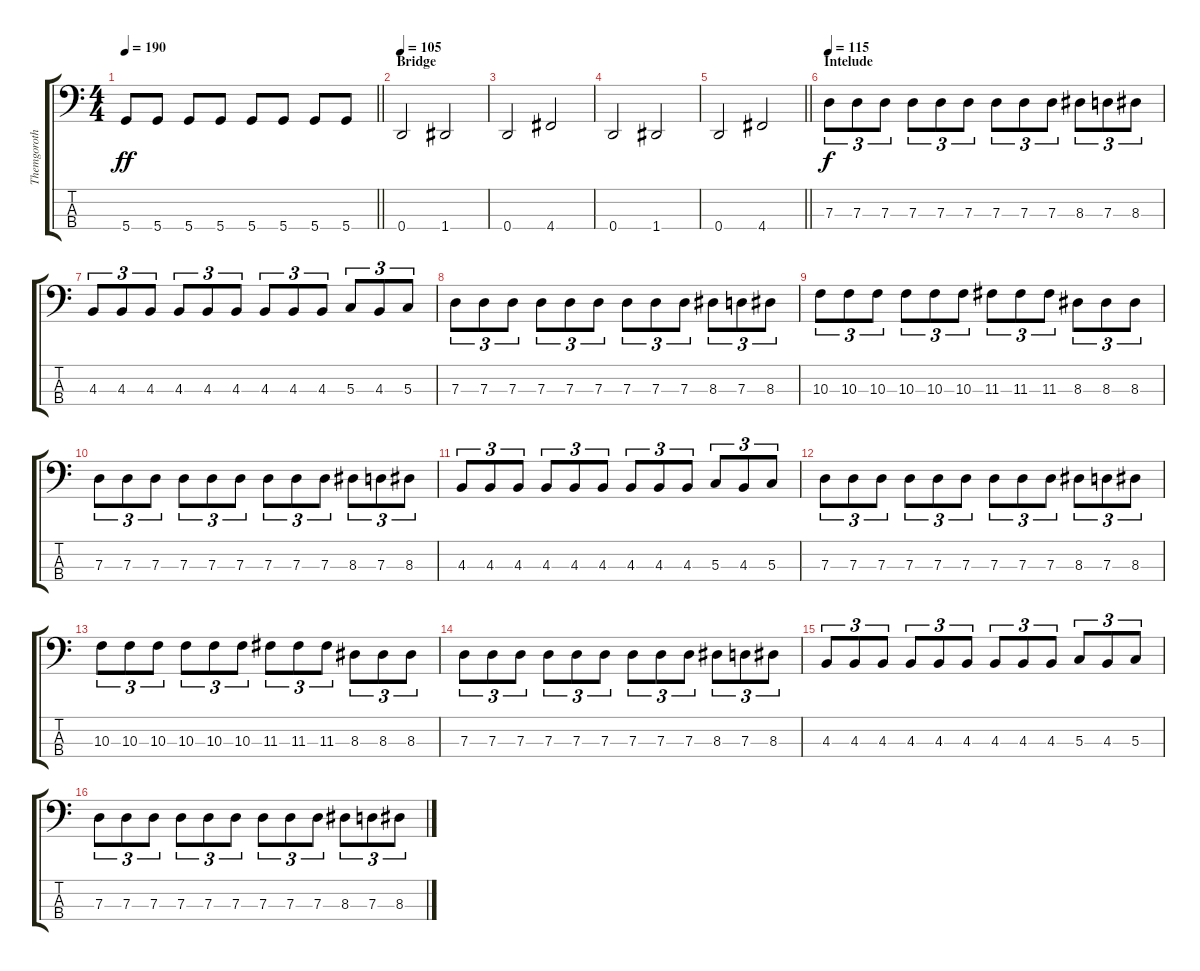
\track ("Themgoroth" "Themgoroth") {instrument electricbassfinger}
\staff {score tabs}
\tuning (F2 C2 G1 D1) {hide}
\ts (4 4)
\tempo 190
\clef f4
\barLineRight lightlight
\ks c
5.4.8{dy ff} 5.4.8 5.4.8 5.4.8 5.4.8 5.4.8 5.4.8 5.4.8 |
\section ("" "Bridge")
\tempo 105
0.4.2 1.4.2 |
0.4.2 4.4.2 |
0.4.2 1.4.2 |
\barLineRight lightlight
0.4.2 4.4.2 |
\section ("" "Intelude")
\tempo 115
7.3.8{tu (3 2) dy f} 7.3.8{tu (3 2)} 7.3.8{tu (3 2)} 7.3.8{tu (3 2)} 7.3.8{tu (3 2)} 7.3.8{tu (3 2)} 7.3.8{tu (3 2)} 7.3.8{tu (3 2)} 7.3.8{tu (3 2)} 8.3.8{tu (3 2)} 7.3.8{tu (3 2)} 8.3.8{tu (3 2)} |
4.3.8{tu (3 2)} 4.3.8{tu (3 2)} 4.3.8{tu (3 2)} 4.3.8{tu (3 2)} 4.3.8{tu (3 2)} 4.3.8{tu (3 2)} 4.3.8{tu (3 2)} 4.3.8{tu (3 2)} 4.3.8{tu (3 2)} 5.3.8{tu (3 2)} 4.3.8{tu (3 2)} 5.3.8{tu (3 2)} |
7.3.8{tu (3 2)} 7.3.8{tu (3 2)} 7.3.8{tu (3 2)} 7.3.8{tu (3 2)} 7.3.8{tu (3 2)} 7.3.8{tu (3 2)} 7.3.8{tu (3 2)} 7.3.8{tu (3 2)} 7.3.8{tu (3 2)} 8.3.8{tu (3 2)} 7.3.8{tu (3 2)} 8.3.8{tu (3 2)} |
10.3.8{tu (3 2)} 10.3.8{tu (3 2)} 10.3.8{tu (3 2)} 10.3.8{tu (3 2)} 10.3.8{tu (3 2)} 10.3.8{tu (3 2)} 11.3.8{tu (3 2)} 11.3.8{tu (3 2)} 11.3.8{tu (3 2)} 8.3.8{tu (3 2)} 8.3.8{tu (3 2)} 8.3.8{tu (3 2)} |
7.3.8{tu (3 2)} 7.3.8{tu (3 2)} 7.3.8{tu (3 2)} 7.3.8{tu (3 2)} 7.3.8{tu (3 2)} 7.3.8{tu (3 2)} 7.3.8{tu (3 2)} 7.3.8{tu (3 2)} 7.3.8{tu (3 2)} 8.3.8{tu (3 2)} 7.3.8{tu (3 2)} 8.3.8{tu (3 2)} |
4.3.8{tu (3 2)} 4.3.8{tu (3 2)} 4.3.8{tu (3 2)} 4.3.8{tu (3 2)} 4.3.8{tu (3 2)} 4.3.8{tu (3 2)} 4.3.8{tu (3 2)} 4.3.8{tu (3 2)} 4.3.8{tu (3 2)} 5.3.8{tu (3 2)} 4.3.8{tu (3 2)} 5.3.8{tu (3 2)} |
7.3.8{tu (3 2)} 7.3.8{tu (3 2)} 7.3.8{tu (3 2)} 7.3.8{tu (3 2)} 7.3.8{tu (3 2)} 7.3.8{tu (3 2)} 7.3.8{tu (3 2)} 7.3.8{tu (3 2)} 7.3.8{tu (3 2)} 8.3.8{tu (3 2)} 7.3.8{tu (3 2)} 8.3.8{tu (3 2)} |
10.3.8{tu (3 2)} 10.3.8{tu (3 2)} 10.3.8{tu (3 2)} 10.3.8{tu (3 2)} 10.3.8{tu (3 2)} 10.3.8{tu (3 2)} 11.3.8{tu (3 2)} 11.3.8{tu (3 2)} 11.3.8{tu (3 2)} 8.3.8{tu (3 2)} 8.3.8{tu (3 2)} 8.3.8{tu (3 2)} |
7.3.8{tu (3 2)} 7.3.8{tu (3 2)} 7.3.8{tu (3 2)} 7.3.8{tu (3 2)} 7.3.8{tu (3 2)} 7.3.8{tu (3 2)} 7.3.8{tu (3 2)} 7.3.8{tu (3 2)} 7.3.8{tu (3 2)} 8.3.8{tu (3 2)} 7.3.8{tu (3 2)} 8.3.8{tu (3 2)} |
4.3.8{tu (3 2)} 4.3.8{tu (3 2)} 4.3.8{tu (3 2)} 4.3.8{tu (3 2)} 4.3.8{tu (3 2)} 4.3.8{tu (3 2)} 4.3.8{tu (3 2)} 4.3.8{tu (3 2)} 4.3.8{tu (3 2)} 5.3.8{tu (3 2)} 4.3.8{tu (3 2)} 5.3.8{tu (3 2)} |
7.3.8{tu (3 2)} 7.3.8{tu (3 2)} 7.3.8{tu (3 2)} 7.3.8{tu (3 2)} 7.3.8{tu (3 2)} 7.3.8{tu (3 2)} 7.3.8{tu (3 2)} 7.3.8{tu (3 2)} 7.3.8{tu (3 2)} 8.3.8{tu (3 2)} 7.3.8{tu (3 2)} 8.3.8{tu (3 2)}
